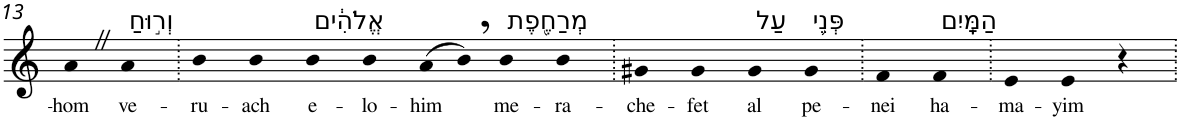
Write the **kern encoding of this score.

**kern	**text
*part1	*part1
*staff1	*staff1
*I"Piano	*
*I'Pno	*
!!LO:PB:g=z
*clefG2	*
*k[]	*
=13	=13
!	!LO:LY:b
4aZ	-hom
!LO:TX:a:t=וְר֣וּחַ	!
!	!LO:LY:b
4a	ve-
=14.	=14.
!	!LO:LY:b
4b	-ru-
!	!LO:LY:b
4b	-ach
!LO:TX:a:t=אֱלֹהִ֔ים	!
!	!LO:LY:b
4b	e-
!	!LO:LY:b
4b	-lo-
!	!LO:LY:b
(>8a	-him
8b,)	.
!LO:TX:a:t=מְרַחֶ֖פֶת	!
!	!LO:LY:b
4b	me-
!	!LO:LY:b
4b	-ra-
=15.	=15.
!	!LO:LY:b
4g#X	-che-
!	!LO:LY:b
4g#	-fet
!LO:TX:a:t=עַל	!
!	!LO:LY:b
4g#	al
!LO:TX:a:t=פְּנֵ֥י	!
!	!LO:LY:b
4g#	pe-
=16.	=16.
!	!LO:LY:b
4f	-nei
!LO:TX:a:t=הַמָּֽיִם	!
!	!LO:LY:b
4f	ha-
=17.	=17.
!	!LO:LY:b
4e	-ma-
!	!LO:LY:b
4e	-yim
4r	.
=.	=.
*-	*-
